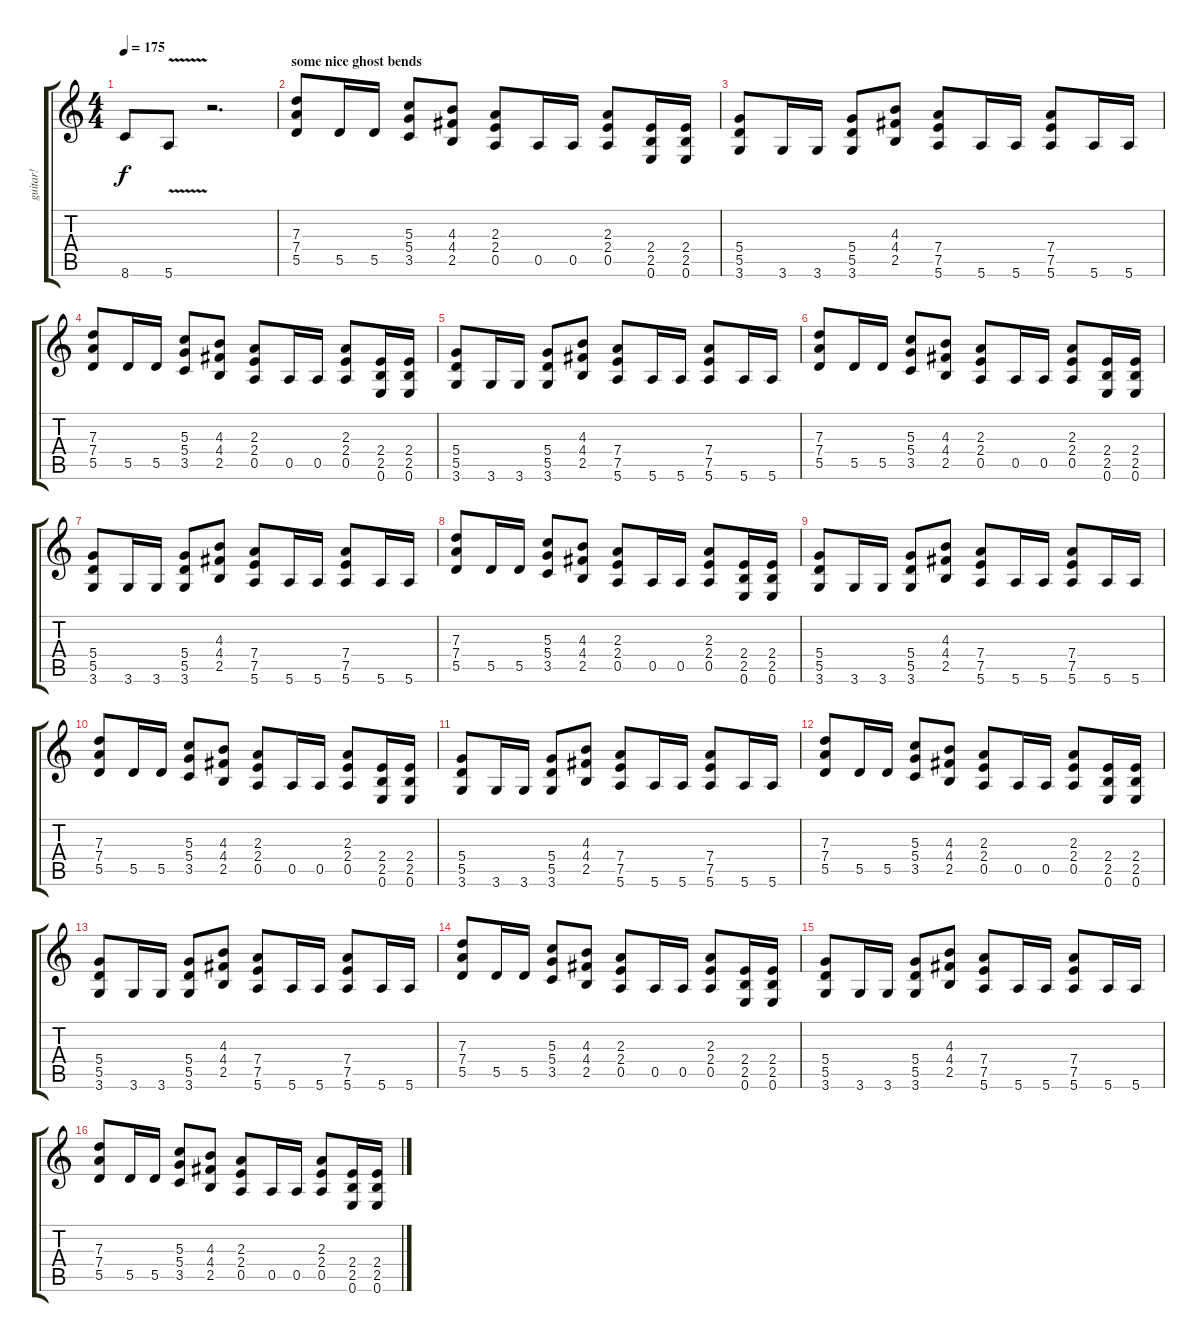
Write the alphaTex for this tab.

\track ("guitar!" "guitar!") {instrument distortionguitar}
\staff {score tabs}
\tuning (E4 B3 G3 D3 A2 E2) {hide}
\ts (4 4)
\tempo 175
\clef g2
\ks c
8.6{t}.8{dy f} 5.6{v}.8 r.2{d} |
\section ("" "some nice ghost bends")
(7.3 7.4 5.5).8 5.5.16 5.5.16 (5.3 5.4 3.5).8 (4.3 4.4 2.5).8 (2.3 2.4 0.5).8 0.5.16 0.5.16 (2.3 2.4 0.5).8 (2.4 2.5 0.6).16 (2.4 2.5 0.6).16 |
(5.4 5.5 3.6).8 3.6.16 3.6.16 (5.4 5.5 3.6).8 (4.3 4.4 2.5).8 (7.4 7.5 5.6).8 5.6.16 5.6.16 (7.4 7.5 5.6).8 5.6.16 5.6.16 |
(7.3 7.4 5.5).8 5.5.16 5.5.16 (5.3 5.4 3.5).8 (4.3 4.4 2.5).8 (2.3 2.4 0.5).8 0.5.16 0.5.16 (2.3 2.4 0.5).8 (2.4 2.5 0.6).16 (2.4 2.5 0.6).16 |
(5.4 5.5 3.6).8 3.6.16 3.6.16 (5.4 5.5 3.6).8 (4.3 4.4 2.5).8 (7.4 7.5 5.6).8 5.6.16 5.6.16 (7.4 7.5 5.6).8 5.6.16 5.6.16 |
(7.3 7.4 5.5).8 5.5.16 5.5.16 (5.3 5.4 3.5).8 (4.3 4.4 2.5).8 (2.3 2.4 0.5).8 0.5.16 0.5.16 (2.3 2.4 0.5).8 (2.4 2.5 0.6).16 (2.4 2.5 0.6).16 |
(5.4 5.5 3.6).8 3.6.16 3.6.16 (5.4 5.5 3.6).8 (4.3 4.4 2.5).8 (7.4 7.5 5.6).8 5.6.16 5.6.16 (7.4 7.5 5.6).8 5.6.16 5.6.16 |
(7.3 7.4 5.5).8 5.5.16 5.5.16 (5.3 5.4 3.5).8 (4.3 4.4 2.5).8 (2.3 2.4 0.5).8 0.5.16 0.5.16 (2.3 2.4 0.5).8 (2.4 2.5 0.6).16 (2.4 2.5 0.6).16 |
(5.4 5.5 3.6).8 3.6.16 3.6.16 (5.4 5.5 3.6).8 (4.3 4.4 2.5).8 (7.4 7.5 5.6).8 5.6.16 5.6.16 (7.4 7.5 5.6).8 5.6.16 5.6.16 |
(7.3 7.4 5.5).8 5.5.16 5.5.16 (5.3 5.4 3.5).8 (4.3 4.4 2.5).8 (2.3 2.4 0.5).8 0.5.16 0.5.16 (2.3 2.4 0.5).8 (2.4 2.5 0.6).16 (2.4 2.5 0.6).16 |
(5.4 5.5 3.6).8 3.6.16 3.6.16 (5.4 5.5 3.6).8 (4.3 4.4 2.5).8 (7.4 7.5 5.6).8 5.6.16 5.6.16 (7.4 7.5 5.6).8 5.6.16 5.6.16 |
(7.3 7.4 5.5).8 5.5.16 5.5.16 (5.3 5.4 3.5).8 (4.3 4.4 2.5).8 (2.3 2.4 0.5).8 0.5.16 0.5.16 (2.3 2.4 0.5).8 (2.4 2.5 0.6).16 (2.4 2.5 0.6).16 |
(5.4 5.5 3.6).8 3.6.16 3.6.16 (5.4 5.5 3.6).8 (4.3 4.4 2.5).8 (7.4 7.5 5.6).8 5.6.16 5.6.16 (7.4 7.5 5.6).8 5.6.16 5.6.16 |
(7.3 7.4 5.5).8 5.5.16 5.5.16 (5.3 5.4 3.5).8 (4.3 4.4 2.5).8 (2.3 2.4 0.5).8 0.5.16 0.5.16 (2.3 2.4 0.5).8 (2.4 2.5 0.6).16 (2.4 2.5 0.6).16 |
(5.4 5.5 3.6).8 3.6.16 3.6.16 (5.4 5.5 3.6).8 (4.3 4.4 2.5).8 (7.4 7.5 5.6).8 5.6.16 5.6.16 (7.4 7.5 5.6).8 5.6.16 5.6.16 |
(7.3 7.4 5.5).8 5.5.16 5.5.16 (5.3 5.4 3.5).8 (4.3 4.4 2.5).8 (2.3 2.4 0.5).8 0.5.16 0.5.16 (2.3 2.4 0.5).8 (2.4 2.5 0.6).16 (2.4 2.5 0.6).16
